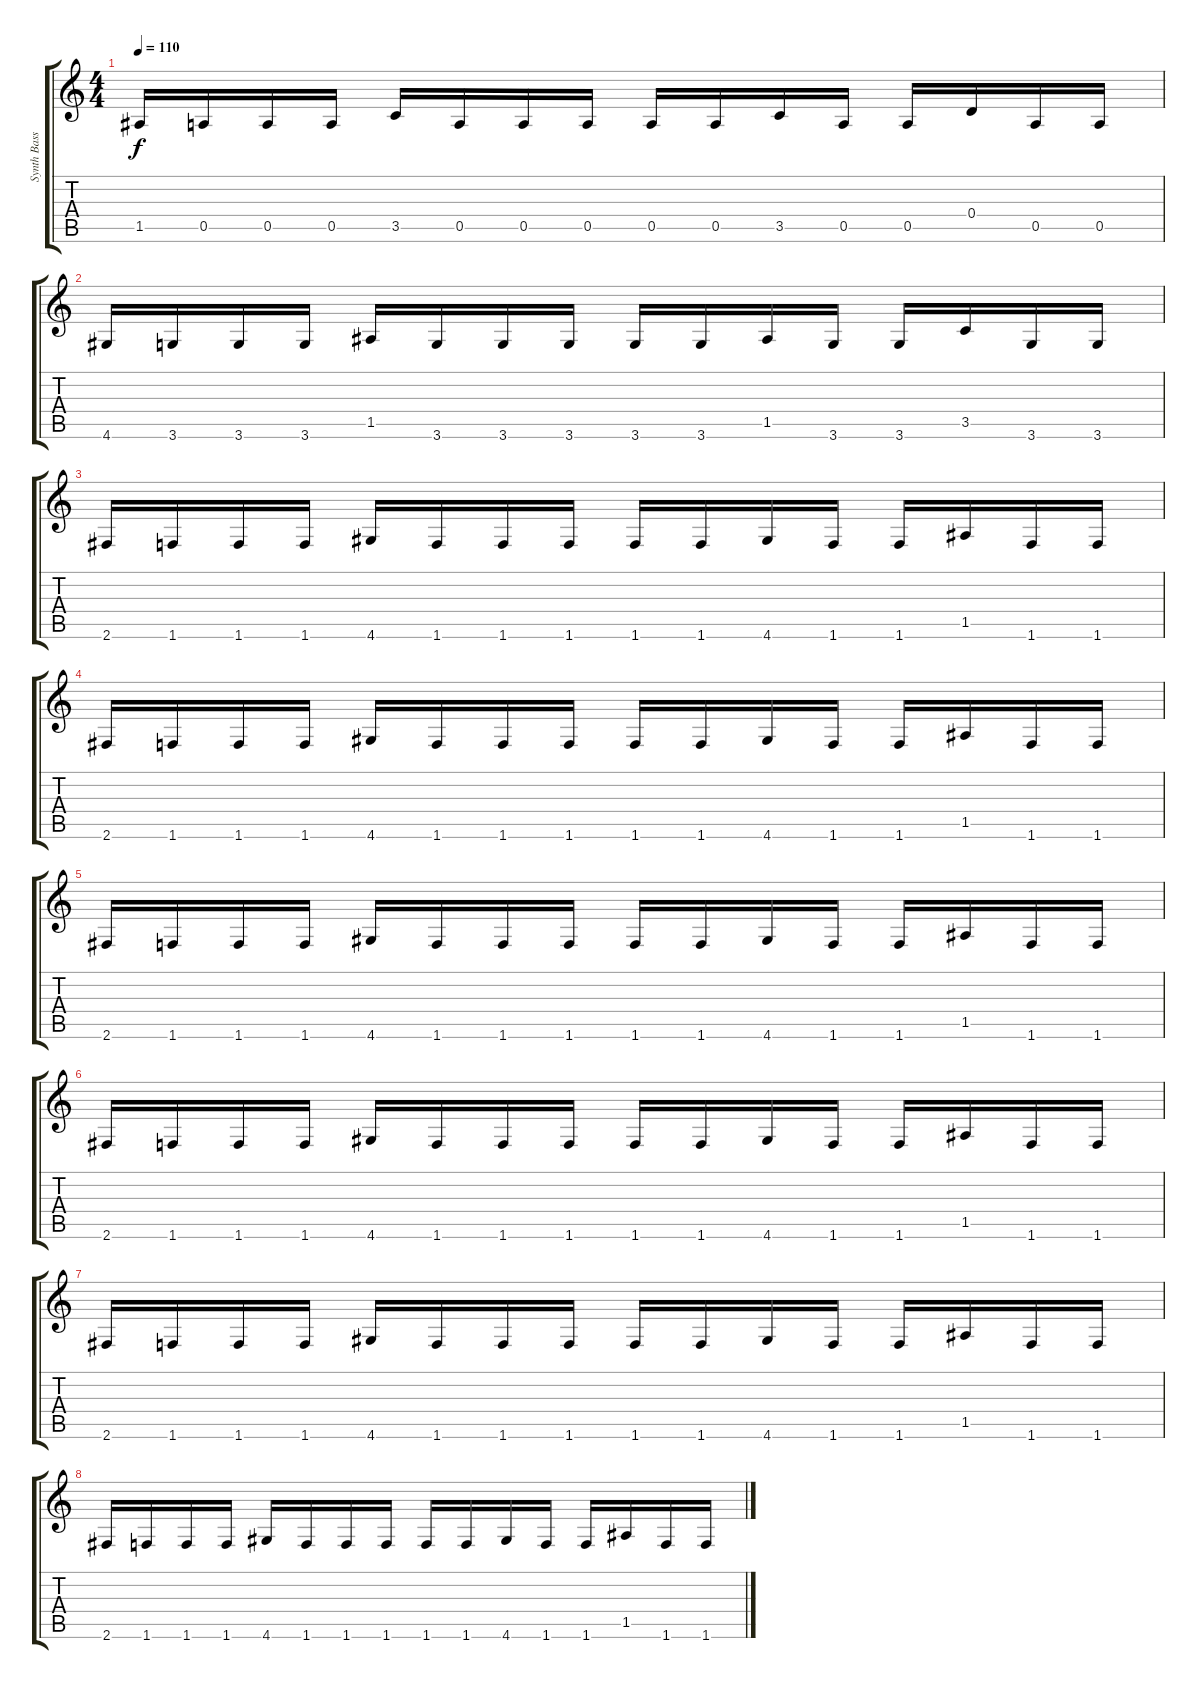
\track ("Synth Bassline" "Synth Bass") {instrument synthbass1}
\staff {score tabs}
\tuning (E4 B3 G3 D3 A2 E2) {hide}
\ts (4 4)
\tempo 110
\clef g2
\ks c
1.5.16{dy f} 0.5.16 0.5.16 0.5.16 3.5.16 0.5.16 0.5.16 0.5.16 0.5.16 0.5.16 3.5.16 0.5.16 0.5.16 0.4.16 0.5.16 0.5.16 |
4.6.16 3.6.16 3.6.16 3.6.16 1.5.16 3.6.16 3.6.16 3.6.16 3.6.16 3.6.16 1.5.16 3.6.16 3.6.16 3.5.16 3.6.16 3.6.16 |
2.6.16 1.6.16 1.6.16 1.6.16 4.6.16 1.6.16 1.6.16 1.6.16 1.6.16 1.6.16 4.6.16 1.6.16 1.6.16 1.5.16 1.6.16 1.6.16 |
2.6.16 1.6.16 1.6.16 1.6.16 4.6.16 1.6.16 1.6.16 1.6.16 1.6.16 1.6.16 4.6.16 1.6.16 1.6.16 1.5.16 1.6.16 1.6.16 |
2.6.16 1.6.16 1.6.16 1.6.16 4.6.16 1.6.16 1.6.16 1.6.16 1.6.16 1.6.16 4.6.16 1.6.16 1.6.16 1.5.16 1.6.16 1.6.16 |
2.6.16 1.6.16 1.6.16 1.6.16 4.6.16 1.6.16 1.6.16 1.6.16 1.6.16 1.6.16 4.6.16 1.6.16 1.6.16 1.5.16 1.6.16 1.6.16 |
2.6.16 1.6.16 1.6.16 1.6.16 4.6.16 1.6.16 1.6.16 1.6.16 1.6.16 1.6.16 4.6.16 1.6.16 1.6.16 1.5.16 1.6.16 1.6.16 |
2.6.16 1.6.16 1.6.16 1.6.16 4.6.16 1.6.16 1.6.16 1.6.16 1.6.16 1.6.16 4.6.16 1.6.16 1.6.16 1.5.16 1.6.16 1.6.16
